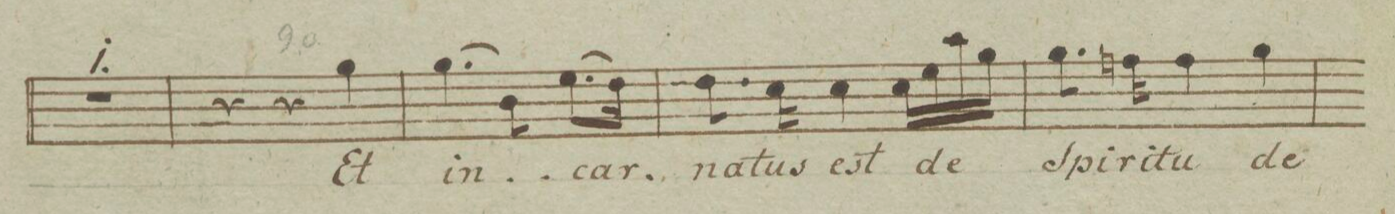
**kern	**text	**dynam
*I"Canto	*	*
*clefC1	*	*
*k[b-e-a-d-]	*	*
*met(c)	*	*
*M3/4	*	*
2.r	.	.
=90	=90	=90
4r	.	.
4r	.	.
4ee-\	Et	.
=91	=91	=91
(4.ee-\	in-	.
8g\)	.	.
(8.cc\L	-car-	.
16b-\Jk)	.	.
=92	=92	=92
8.b-\	-na-	.
16a-\	-tus	.
4a-\	est	.
16a-\LL	de	.
16cc\	.	.
16ff\	.	.
16ee-\JJ	.	.
=93	=93	=93
8.ee-\	Spi-	.
16ddn\	-ri-	.
4dd\	-tu	.
4ee-\	de	.
=94	=94	=94
*-	*-	*-
